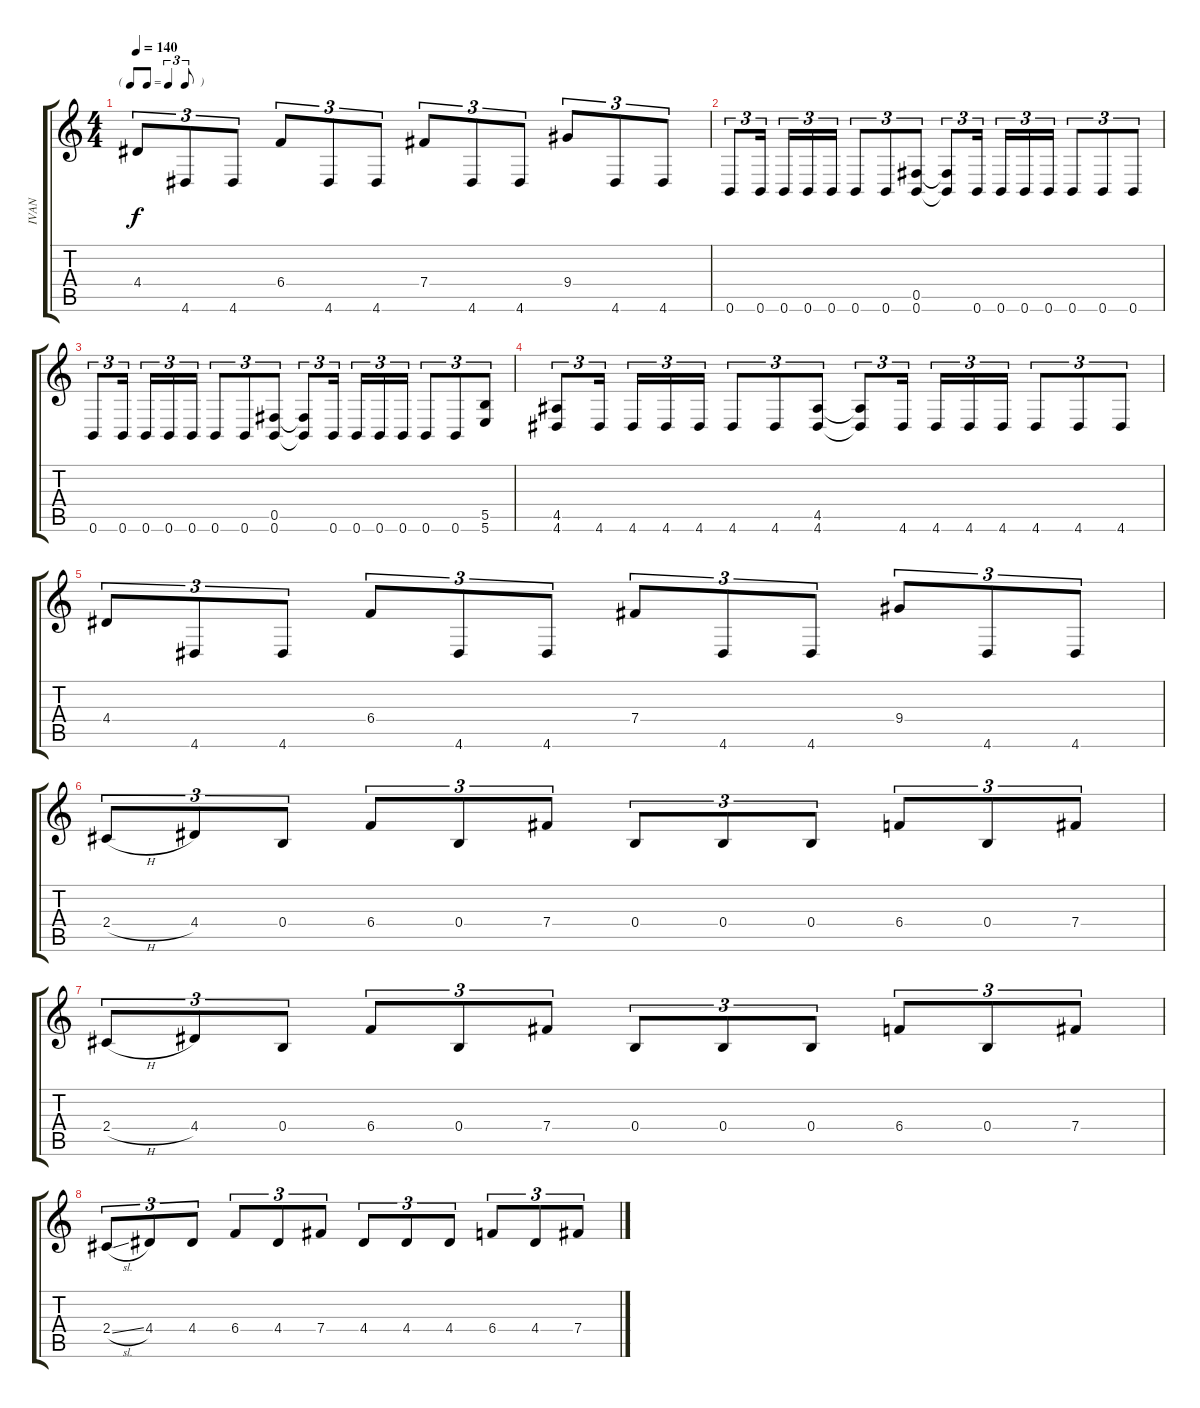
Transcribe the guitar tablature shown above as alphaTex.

\track ("IVAN" "IVAN") {instrument distortionguitar}
\staff {score tabs}
\tuning (Db4 Ab3 E3 B2 Gb2 B1) {hide}
\ts (4 4)
\tf triplet8th
\tempo 140
\clef g2
\ks c
4.4.8{tu (3 2) dy f} 4.6.8{tu (3 2)} 4.6.8{tu (3 2)} 6.4.8{tu (3 2)} 4.6.8{tu (3 2)} 4.6.8{tu (3 2)} 7.4.8{tu (3 2)} 4.6.8{tu (3 2)} 4.6.8{tu (3 2)} 9.4.8{tu (3 2)} 4.6.8{tu (3 2)} 4.6.8{tu (3 2)} |
0.6.8{tu (3 2)} 0.6.16{tu (3 2)} 0.6.16{tu (3 2)} 0.6.16{tu (3 2)} 0.6.16{tu (3 2)} 0.6.8{tu (3 2)} 0.6.8{tu (3 2)} (0.5 0.6).8{tu (3 2)} (0.5{t} 0.6{t}).8{tu (3 2)} 0.6.16{tu (3 2)} 0.6.16{tu (3 2)} 0.6.16{tu (3 2)} 0.6.16{tu (3 2)} 0.6.8{tu (3 2)} 0.6.8{tu (3 2)} 0.6.8{tu (3 2)} |
0.6.8{tu (3 2)} 0.6.16{tu (3 2)} 0.6.16{tu (3 2)} 0.6.16{tu (3 2)} 0.6.16{tu (3 2)} 0.6.8{tu (3 2)} 0.6.8{tu (3 2)} (0.5 0.6).8{tu (3 2)} (0.5{t} 0.6{t}).8{tu (3 2)} 0.6.16{tu (3 2)} 0.6.16{tu (3 2)} 0.6.16{tu (3 2)} 0.6.16{tu (3 2)} 0.6.8{tu (3 2)} 0.6.8{tu (3 2)} (5.5 5.6).8{tu (3 2)} |
(4.5 4.6).8{tu (3 2)} 4.6.16{tu (3 2)} 4.6.16{tu (3 2)} 4.6.16{tu (3 2)} 4.6.16{tu (3 2)} 4.6.8{tu (3 2)} 4.6.8{tu (3 2)} (4.5 4.6).8{tu (3 2)} (4.5{t} 4.6{t}).8{tu (3 2)} 4.6.16{tu (3 2)} 4.6.16{tu (3 2)} 4.6.16{tu (3 2)} 4.6.16{tu (3 2)} 4.6.8{tu (3 2)} 4.6.8{tu (3 2)} 4.6.8{tu (3 2)} |
4.4.8{tu (3 2)} 4.6.8{tu (3 2)} 4.6.8{tu (3 2)} 6.4.8{tu (3 2)} 4.6.8{tu (3 2)} 4.6.8{tu (3 2)} 7.4.8{tu (3 2)} 4.6.8{tu (3 2)} 4.6.8{tu (3 2)} 9.4.8{tu (3 2)} 4.6.8{tu (3 2)} 4.6.8{tu (3 2)} |
2.4{h}.8{tu (3 2)} 4.4.8{tu (3 2)} 0.4.8{tu (3 2)} 6.4.8{tu (3 2)} 0.4.8{tu (3 2)} 7.4.8{tu (3 2)} 0.4.8{tu (3 2)} 0.4.8{tu (3 2)} 0.4.8{tu (3 2)} 6.4.8{tu (3 2)} 0.4.8{tu (3 2)} 7.4.8{tu (3 2)} |
2.4{h}.8{tu (3 2)} 4.4.8{tu (3 2)} 0.4.8{tu (3 2)} 6.4.8{tu (3 2)} 0.4.8{tu (3 2)} 7.4.8{tu (3 2)} 0.4.8{tu (3 2)} 0.4.8{tu (3 2)} 0.4.8{tu (3 2)} 6.4.8{tu (3 2)} 0.4.8{tu (3 2)} 7.4.8{tu (3 2)} |
2.4{sl}.8{tu (3 2)} 4.4.8{tu (3 2)} 4.4.8{tu (3 2)} 6.4.8{tu (3 2)} 4.4.8{tu (3 2)} 7.4.8{tu (3 2)} 4.4.8{tu (3 2)} 4.4.8{tu (3 2)} 4.4.8{tu (3 2)} 6.4.8{tu (3 2)} 4.4.8{tu (3 2)} 7.4.8{tu (3 2)}
